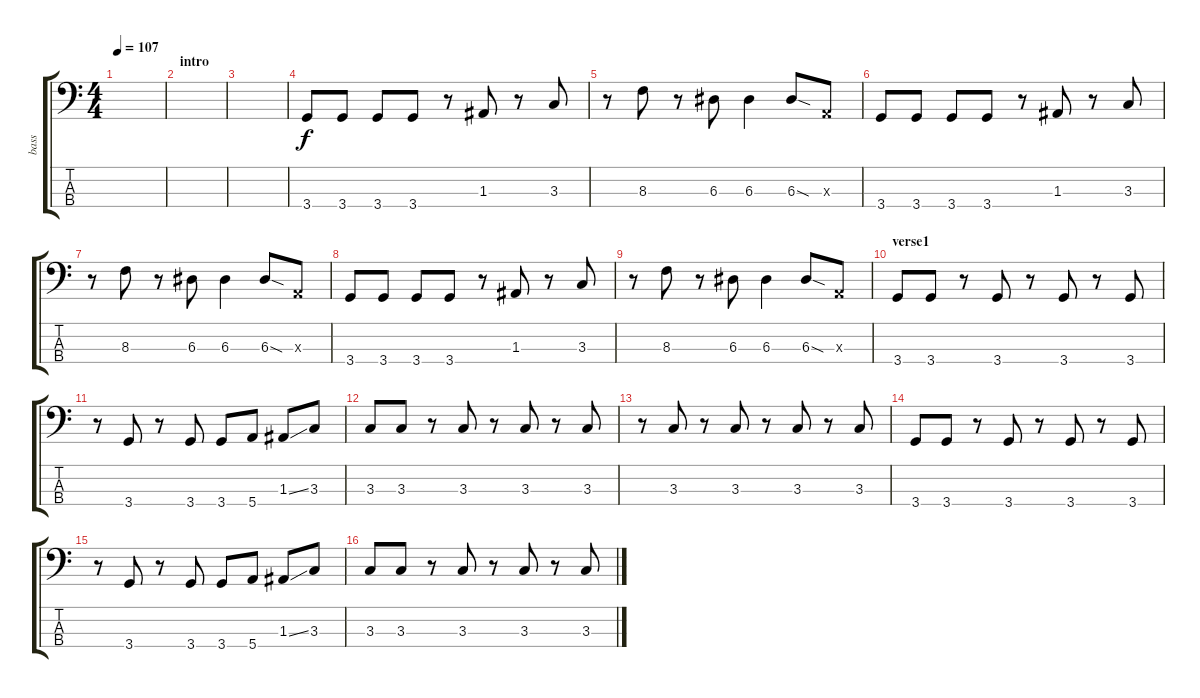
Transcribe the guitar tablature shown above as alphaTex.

\track ("bass" "bass") {instrument electricbassfinger}
\staff {score tabs}
\tuning (G2 D2 A1 E1) {hide}
\ts (4 4)
\tempo 107
\clef f4
\ks c
|
\section ("" "intro")
|
|
3.4.8 3.4.8 3.4.8{dy f} 3.4.8 r.8 1.3.8 r.8 3.3.8 |
r.8 8.3.8 r.8 6.3.8 6.3.4 6.3{sod}.8 0.3{x}.8 |
3.4.8 3.4.8 3.4.8 3.4.8 r.8 1.3.8 r.8 3.3.8 |
r.8 8.3.8 r.8 6.3.8 6.3.4 6.3{sod}.8 0.3{x}.8 |
3.4.8 3.4.8 3.4.8 3.4.8 r.8 1.3.8 r.8 3.3.8 |
r.8 8.3.8 r.8 6.3.8 6.3.4 6.3{sod}.8 0.3{x}.8 |
\section ("" "verse1")
3.4.8 3.4.8 r.8 3.4.8 r.8 3.4.8 r.8 3.4.8 |
r.8 3.4.8 r.8 3.4.8 3.4.8 5.4.8 1.3{ss}.8 3.3.8 |
3.3.8 3.3.8 r.8 3.3.8 r.8 3.3.8 r.8 3.3.8 |
r.8 3.3.8 r.8 3.3.8 r.8 3.3.8 r.8 3.3.8 |
3.4.8 3.4.8 r.8 3.4.8 r.8 3.4.8 r.8 3.4.8 |
r.8 3.4.8 r.8 3.4.8 3.4.8 5.4.8 1.3{ss}.8 3.3.8 |
3.3.8 3.3.8 r.8 3.3.8 r.8 3.3.8 r.8 3.3.8
